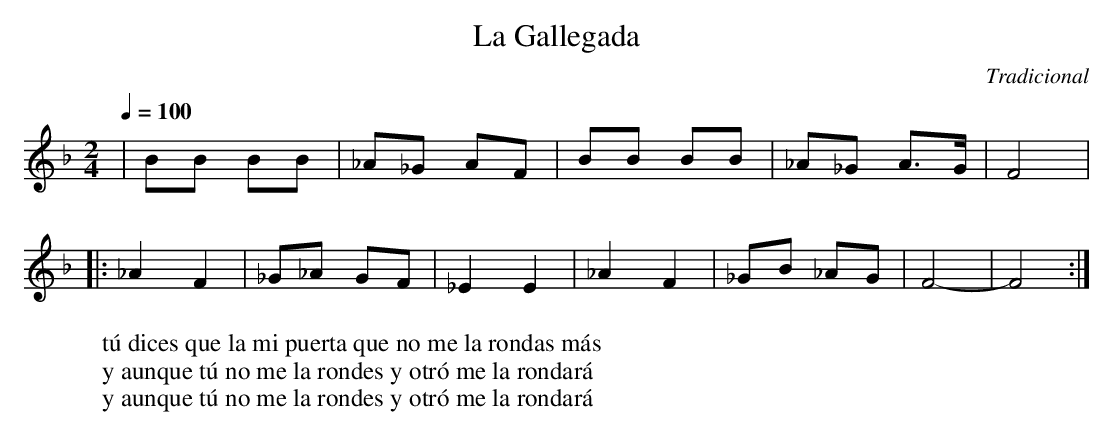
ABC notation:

X:1
T:La Gallegada
C:Tradicional
M:2/4
L:1/8
Q:1/4=100
K:F
|BB BB|_A_G AF|BB BB|_A_G A>G|F4|
|: _A2 F2|_G_A GF|_E2 E2|_A2 F2|_GB _AG|F4-|F4 :|
W:tú dices que la mi puerta que no me la rondas más
W:y aunque tú no me la rondes y otró me la rondará
W:y aunque tú no me la rondes y otró me la rondará
W:
